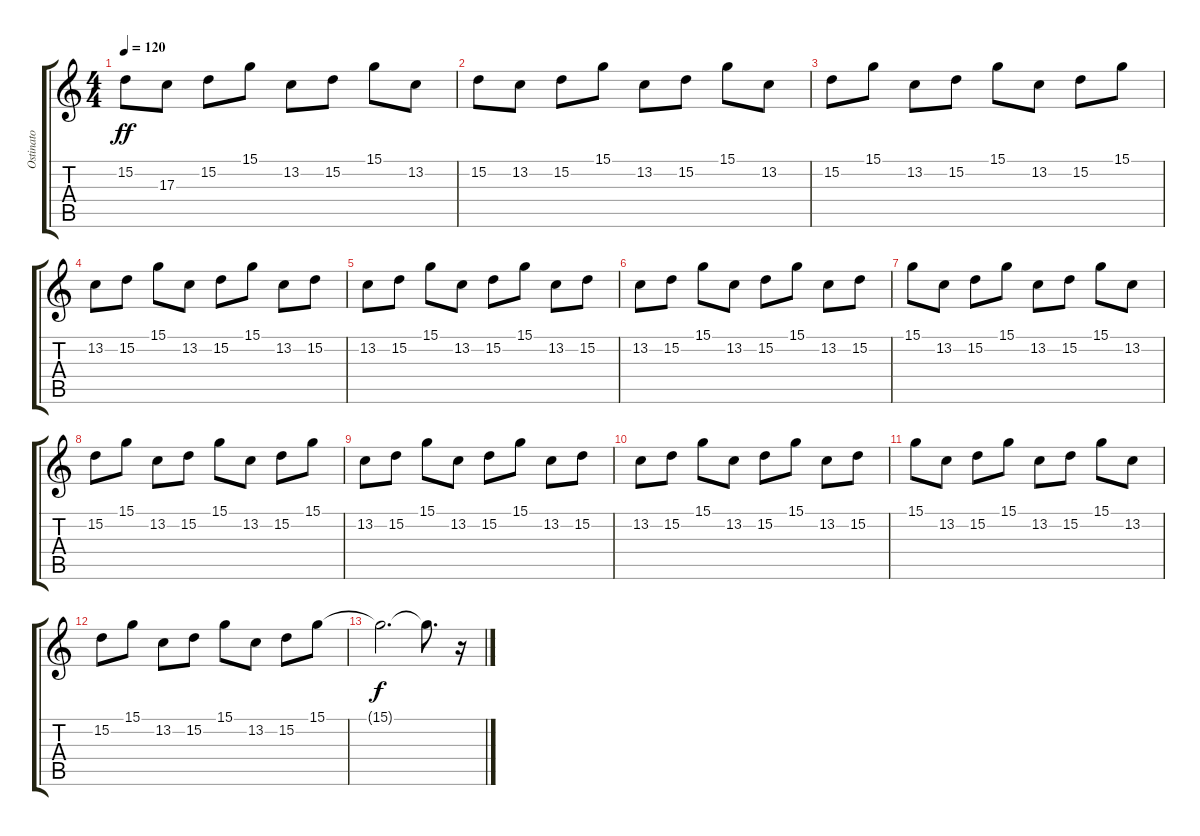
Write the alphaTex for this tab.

\track ("Ostinato" "Ostinato") {instrument acousticgrandpiano}
\staff {score tabs}
\tuning (E4 B3 G3 D3 A2 E2) {hide}
\ts (4 4)
\tempo 120
\clef g2
\ks c
15.2.8{dy ff} 17.3.8 15.2.8 15.1.8 13.2.8 15.2.8 15.1.8 13.2.8 |
15.2.8 13.2.8 15.2.8 15.1.8 13.2.8 15.2.8 15.1.8 13.2.8 |
15.2.8 15.1.8 13.2.8 15.2.8 15.1.8 13.2.8 15.2.8 15.1.8 |
13.2.8 15.2.8 15.1.8 13.2.8 15.2.8 15.1.8 13.2.8 15.2.8 |
13.2.8 15.2.8 15.1.8 13.2.8 15.2.8 15.1.8 13.2.8 15.2.8 |
13.2.8 15.2.8 15.1.8 13.2.8 15.2.8 15.1.8 13.2.8 15.2.8 |
15.1.8 13.2.8 15.2.8 15.1.8 13.2.8 15.2.8 15.1.8 13.2.8 |
15.2.8 15.1.8 13.2.8 15.2.8 15.1.8 13.2.8 15.2.8 15.1.8 |
13.2.8 15.2.8 15.1.8 13.2.8 15.2.8 15.1.8 13.2.8 15.2.8 |
13.2.8 15.2.8 15.1.8 13.2.8 15.2.8 15.1.8 13.2.8 15.2.8 |
15.1.8 13.2.8 15.2.8 15.1.8 13.2.8 15.2.8 15.1.8 13.2.8 |
15.2.8 15.1.8 13.2.8 15.2.8 15.1.8 13.2.8 15.2.8 15.1.8 |
15.1{t}.2{d dy f} 15.1{t}.8{d} r.16
